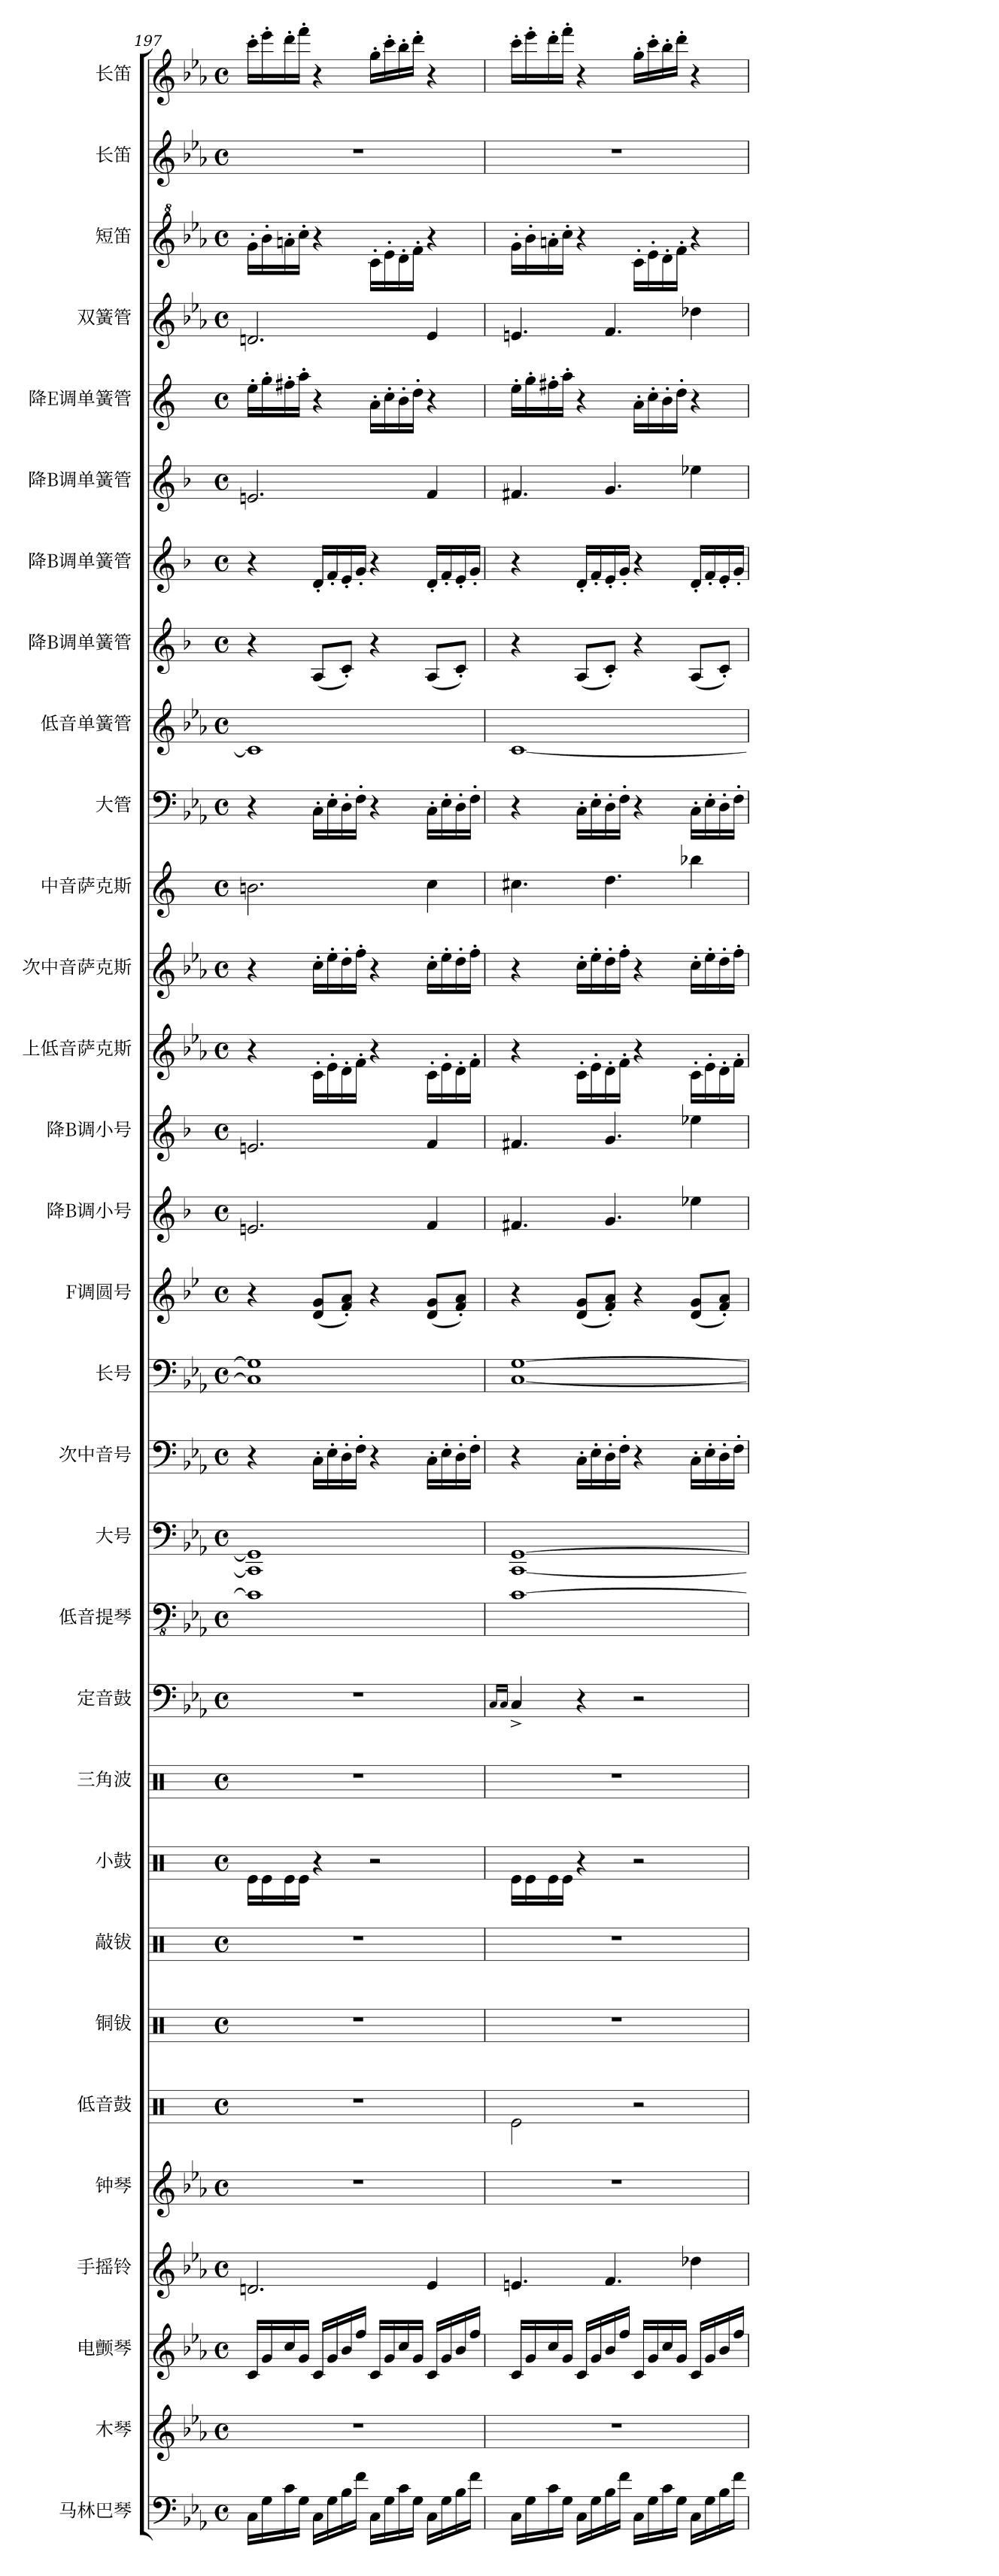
**kern	**kern	**kern	**kern	**kern	**kern	**kern	**kern	**kern	**kern	**kern	**kern	**kern	**kern	**kern	**kern	**kern	**kern	**kern	**kern	**kern	**kern	**kern	**kern	**kern	**kern	**kern	**kern	**kern	**kern	**kern
*part31	*part30	*part29	*part28	*part27	*part26	*part25	*part24	*part23	*part22	*part21	*part20	*part19	*part18	*part17	*part16	*part15	*part14	*part13	*part12	*part11	*part10	*part9	*part8	*part7	*part6	*part5	*part4	*part3	*part2	*part1
*staff31	*staff30	*staff29	*staff28	*staff27	*staff26	*staff25	*staff24	*staff23	*staff22	*staff21	*staff20	*staff19	*staff18	*staff17	*staff16	*staff15	*staff14	*staff13	*staff12	*staff11	*staff10	*staff9	*staff8	*staff7	*staff6	*staff5	*staff4	*staff3	*staff2	*staff1
*I"马林巴琴	*I"木琴	*I"电颤琴	*I"手摇铃	*I"钟琴	*I"低音鼓	*I"铜钹	*I"敲钹	*I"小鼓	*I"三角波	*I"定音鼓	*I"低音提琴	*I"大号	*I"次中音号	*I"长号	*I"F调圆号	*I"降B调小号	*I"降B调小号	*I"上低音萨克斯	*I"次中音萨克斯	*I"中音萨克斯	*I"大管	*I"低音单簧管	*I"降B调单簧管	*I"降B调单簧管	*I"降B调单簧管	*I"降E调单簧管	*I"双簧管	*I"短笛	*I"长笛	*I"长笛
*clefF4	*clefG2	*clefG2	*clefG2	*clefG2	*clefX	*clefX	*clefX	*clefX	*clefX	*clefF4	*clefFv4	*clefF4	*clefF4	*clefF4	*clefG2	*clefG2	*clefG2	*clefG2	*clefG2	*clefG2	*clefF4	*clefG2	*clefG2	*clefG2	*clefG2	*clefG2	*clefG2	*clefG^2	*clefG2	*clefG2
*	*ITrd-7c-12	*	*	*ITrd-14c-24	*	*	*	*	*	*	*ITrd7c12	*	*	*	*ITrd4c7	*ITrd1c2	*ITrd1c2	*ITrd12c21	*ITrd8c14	*ITrd5c9	*	*ITrd8c14	*ITrd1c2	*ITrd1c2	*ITrd1c2	*ITrd-2c-3	*	*ITrd-7c-12	*	*
*k[b-e-a-]	*k[b-e-a-]	*k[b-e-a-]	*k[b-e-a-]	*k[b-e-a-]	*k[]	*k[]	*k[]	*k[]	*k[]	*k[b-e-a-]	*k[b-e-a-]	*k[b-e-a-]	*k[b-e-a-]	*k[b-e-a-]	*k[b-e-a-]	*k[b-e-a-]	*k[b-e-a-]	*k[b-e-a-]	*k[b-e-a-]	*k[b-e-a-]	*k[b-e-a-]	*k[b-e-a-]	*k[b-e-a-]	*k[b-e-a-]	*k[b-e-a-]	*k[b-e-a-]	*k[b-e-a-]	*k[b-e-a-]	*k[b-e-a-]	*k[b-e-a-]
*M4/4	*M4/4	*M4/4	*M4/4	*M4/4	*M4/4	*M4/4	*M4/4	*M4/4	*M4/4	*M4/4	*M4/4	*M4/4	*M4/4	*M4/4	*M4/4	*M4/4	*M4/4	*M4/4	*M4/4	*M4/4	*M4/4	*M4/4	*M4/4	*M4/4	*M4/4	*M4/4	*M4/4	*M4/4	*M4/4	*M4/4
*met(c)	*met(c)	*met(c)	*met(c)	*met(c)	*met(c)	*met(c)	*met(c)	*met(c)	*met(c)	*met(c)	*met(c)	*met(c)	*met(c)	*met(c)	*met(c)	*met(c)	*met(c)	*met(c)	*met(c)	*met(c)	*met(c)	*met(c)	*met(c)	*met(c)	*met(c)	*met(c)	*met(c)	*met(c)	*met(c)	*met(c)
=197	=197	=197	=197	=197	=197	=197	=197	=197	=197	=197	=197	=197	=197	=197	=197	=197	=197	=197	=197	=197	=197	=197	=197	=197	=197	=197	=197	=197	=197	=197
16C\LL	1r	16c/LL	2.dn/	1r	1r	1r	1r	16Re\LL	1r	1r	1CC]	1CC] 1GG]	4r	1C] 1G]	4r	2.dn/	2.dn/	4r	4r	2.dn\	4r	1C]	4r	4r	2.dn/	16gg'\LL	2.dn/	16ggg'\LL	1r	16ccc'\LL
16G\	.	16g/	.	.	.	.	.	16Re\	.	.	.	.	.	.	.	.	.	.	.	.	.	.	.	.	.	16bb-'\	.	16bbb-'\	.	16eee-'\
16c\	.	16cc/	.	.	.	.	.	16Re\	.	.	.	.	.	.	.	.	.	.	.	.	.	.	.	.	.	16aan'\	.	16aaan'\	.	16ddd'\
16G\JJ	.	16g/JJ	.	.	.	.	.	16Re\JJ	.	.	.	.	.	.	.	.	.	.	.	.	.	.	.	.	.	16ccc'\JJ	.	16cccc'\JJ	.	16fff'\JJ
16C\LL	.	16c/LL	.	.	.	.	.	4r	.	.	.	.	16C'\LL	.	(8G/ 8c/L	.	.	16C'\LL	16c'\LL	.	16C'\LL	.	(8G/L	16c'/LL	.	4r	.	4r	.	4r
16G\	.	16g/	.	.	.	.	.	.	.	.	.	.	16E-'\	.	.	.	.	16E-'\	16e-'\	.	16E-'\	.	.	16e-'/	.	.	.	.	.	.
16B-\	.	16b-/	.	.	.	.	.	.	.	.	.	.	16D'\	.	8B-/' 8d/'J)	.	.	16D'\	16d'\	.	16D'\	.	8B-'/J)	16d'/	.	.	.	.	.	.
16f\JJ	.	16ff/JJ	.	.	.	.	.	.	.	.	.	.	16F'\JJ	.	.	.	.	16F'\JJ	16f'\JJ	.	16F'\JJ	.	.	16f'/JJ	.	.	.	.	.	.
16C\LL	.	16c/LL	.	.	.	.	.	2r	.	.	.	.	4r	.	4r	.	.	4r	4r	.	4r	.	4r	4r	.	16cc'\LL	.	16ccc'\LL	.	16gg'\LL
16G\	.	16g/	.	.	.	.	.	.	.	.	.	.	.	.	.	.	.	.	.	.	.	.	.	.	.	16ee-'\	.	16eee-'\	.	16ccc'\
16c\	.	16cc/	.	.	.	.	.	.	.	.	.	.	.	.	.	.	.	.	.	.	.	.	.	.	.	16dd'\	.	16ddd'\	.	16bb-'\
16G\JJ	.	16g/JJ	.	.	.	.	.	.	.	.	.	.	.	.	.	.	.	.	.	.	.	.	.	.	.	16ff'\JJ	.	16fff'\JJ	.	16ddd'\JJ
16C\LL	.	16c/LL	4e-/	.	.	.	.	.	.	.	.	.	16C'\LL	.	(8G/ 8c/L	4e-/	4e-/	16C'\LL	16c'\LL	4e-\	16C'\LL	.	(8G/L	16c'/LL	4e-/	4r	4e-/	4r	.	4r
16G\	.	16g/	.	.	.	.	.	.	.	.	.	.	16E-'\	.	.	.	.	16E-'\	16e-'\	.	16E-'\	.	.	16e-'/	.	.	.	.	.	.
16B-\	.	16b-/	.	.	.	.	.	.	.	.	.	.	16D'\	.	8B-/' 8d/'J)	.	.	16D'\	16d'\	.	16D'\	.	8B-'/J)	16d'/	.	.	.	.	.	.
16f\JJ	.	16ff/JJ	.	.	.	.	.	.	.	.	.	.	16F'\JJ	.	.	.	.	16F'\JJ	16f'\JJ	.	16F'\JJ	.	.	16f'/JJ	.	.	.	.	.	.
!!LO:PB:g=z
=198	=198	=198	=198	=198	=198	=198	=198	=198	=198	=198	=198	=198	=198	=198	=198	=198	=198	=198	=198	=198	=198	=198	=198	=198	=198	=198	=198	=198	=198	=198
.	.	.	.	.	.	.	.	.	.	16qC/LL	.	.	.	.	.	.	.	.	.	.	.	.	.	.	.	.	.	.	.	.
.	.	.	.	.	.	.	.	.	.	16qC/JJ	.	.	.	.	.	.	.	.	.	.	.	.	.	.	.	.	.	.	.	.
16C\LL	1r	16c/LL	4.en/	1r	2Re\	1r	1r	16Re\LL	1r	4C^/	[1CC	[1CC [1GG	4r	[1C [1G	4r	4.en/	4.en/	4r	4r	4.en\	4r	[1C	4r	4r	4.en/	16gg'\LL	4.en/	16ggg'\LL	1r	16ccc'\LL
16G\	.	16g/	.	.	.	.	.	16Re\	.	.	.	.	.	.	.	.	.	.	.	.	.	.	.	.	.	16bb-'\	.	16bbb-'\	.	16eee-'\
16c\	.	16cc/	.	.	.	.	.	16Re\	.	.	.	.	.	.	.	.	.	.	.	.	.	.	.	.	.	16aan'\	.	16aaan'\	.	16ddd'\
16G\JJ	.	16g/JJ	.	.	.	.	.	16Re\JJ	.	.	.	.	.	.	.	.	.	.	.	.	.	.	.	.	.	16ccc'\JJ	.	16cccc'\JJ	.	16fff'\JJ
16C\LL	.	16c/LL	.	.	.	.	.	4r	.	4r	.	.	16C'\LL	.	(8G/ 8c/L	.	.	16C'\LL	16c'\LL	.	16C'\LL	.	(8G/L	16c'/LL	.	4r	.	4r	.	4r
16G\	.	16g/	.	.	.	.	.	.	.	.	.	.	16E-'\	.	.	.	.	16E-'\	16e-'\	.	16E-'\	.	.	16e-'/	.	.	.	.	.	.
16B-\	.	16b-/	4.f/	.	.	.	.	.	.	.	.	.	16D'\	.	8B-/' 8d/'J)	4.f/	4.f/	16D'\	16d'\	4.f\	16D'\	.	8B-'/J)	16d'/	4.f/	.	4.f/	.	.	.
16f\JJ	.	16ff/JJ	.	.	.	.	.	.	.	.	.	.	16F'\JJ	.	.	.	.	16F'\JJ	16f'\JJ	.	16F'\JJ	.	.	16f'/JJ	.	.	.	.	.	.
16C\LL	.	16c/LL	.	.	2r	.	.	2r	.	2r	.	.	4r	.	4r	.	.	4r	4r	.	4r	.	4r	4r	.	16cc'\LL	.	16ccc'\LL	.	16gg'\LL
16G\	.	16g/	.	.	.	.	.	.	.	.	.	.	.	.	.	.	.	.	.	.	.	.	.	.	.	16ee-'\	.	16eee-'\	.	16ccc'\
16c\	.	16cc/	.	.	.	.	.	.	.	.	.	.	.	.	.	.	.	.	.	.	.	.	.	.	.	16dd'\	.	16ddd'\	.	16bb-'\
16G\JJ	.	16g/JJ	.	.	.	.	.	.	.	.	.	.	.	.	.	.	.	.	.	.	.	.	.	.	.	16ff'\JJ	.	16fff'\JJ	.	16ddd'\JJ
16C\LL	.	16c/LL	4dd-X\	.	.	.	.	.	.	.	.	.	16C'\LL	.	(8G/ 8c/L	4dd-X\	4dd-X\	16C'\LL	16c'\LL	4dd-X\	16C'\LL	.	(8G/L	16c'/LL	4dd-X\	4r	4dd-X\	4r	.	4r
16G\	.	16g/	.	.	.	.	.	.	.	.	.	.	16E-'\	.	.	.	.	16E-'\	16e-'\	.	16E-'\	.	.	16e-'/	.	.	.	.	.	.
16B-\	.	16b-/	.	.	.	.	.	.	.	.	.	.	16D'\	.	8B-/' 8d/'J)	.	.	16D'\	16d'\	.	16D'\	.	8B-'/J)	16d'/	.	.	.	.	.	.
16f\JJ	.	16ff/JJ	.	.	.	.	.	.	.	.	.	.	16F'\JJ	.	.	.	.	16F'\JJ	16f'\JJ	.	16F'\JJ	.	.	16f'/JJ	.	.	.	.	.	.
=	=	=	=	=	=	=	=	=	=	=	=	=	=	=	=	=	=	=	=	=	=	=	=	=	=	=	=	=	=	=
*-	*-	*-	*-	*-	*-	*-	*-	*-	*-	*-	*-	*-	*-	*-	*-	*-	*-	*-	*-	*-	*-	*-	*-	*-	*-	*-	*-	*-	*-	*-
